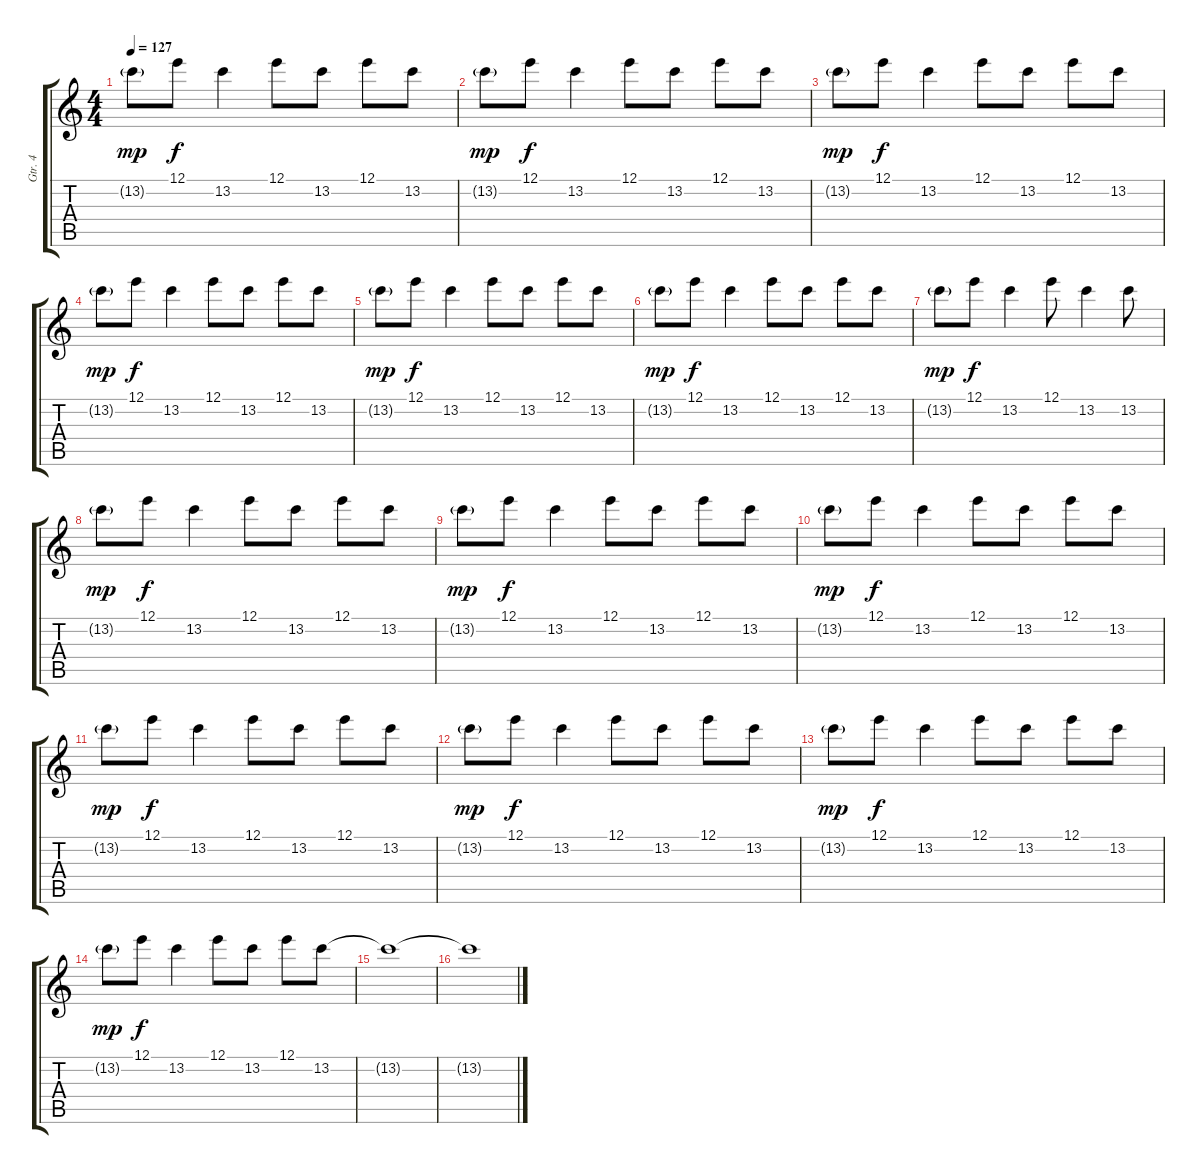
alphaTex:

\track ("Gtr. 4" "Gtr. 4") {instrument acousticguitarsteel}
\staff {score tabs}
\tuning (E4 B3 G3 D3 A2 E2) {hide}
\ts (4 4)
\tempo 127
\clef g2
\ks c
13.2{g}.8{dy mp} 12.1.8{dy f} 13.2.4 12.1.8 13.2.8 12.1.8 13.2.8 |
13.2{g}.8{dy mp} 12.1.8{dy f} 13.2.4 12.1.8 13.2.8 12.1.8 13.2.8 |
13.2{g}.8{dy mp} 12.1.8{dy f} 13.2.4 12.1.8 13.2.8 12.1.8 13.2.8 |
13.2{g}.8{dy mp} 12.1.8{dy f} 13.2.4 12.1.8 13.2.8 12.1.8 13.2.8 |
13.2{g}.8{dy mp} 12.1.8{dy f} 13.2.4 12.1.8 13.2.8 12.1.8 13.2.8 |
13.2{g}.8{dy mp} 12.1.8{dy f} 13.2.4 12.1.8 13.2.8 12.1.8 13.2.8 |
13.2{g}.8{dy mp} 12.1.8{dy f} 13.2.4 12.1.8 13.2.4 13.2.8 |
13.2{g}.8{dy mp} 12.1.8{dy f} 13.2.4 12.1.8 13.2.8 12.1.8 13.2.8 |
13.2{g}.8{dy mp} 12.1.8{dy f} 13.2.4 12.1.8 13.2.8 12.1.8 13.2.8 |
13.2{g}.8{dy mp} 12.1.8{dy f} 13.2.4 12.1.8 13.2.8 12.1.8 13.2.8 |
13.2{g}.8{dy mp} 12.1.8{dy f} 13.2.4 12.1.8 13.2.8 12.1.8 13.2.8 |
13.2{g}.8{dy mp} 12.1.8{dy f} 13.2.4 12.1.8 13.2.8 12.1.8 13.2.8 |
13.2{g}.8{dy mp} 12.1.8{dy f} 13.2.4 12.1.8 13.2.8 12.1.8 13.2.8 |
13.2{g}.8{dy mp} 12.1.8{dy f} 13.2.4 12.1.8 13.2.8 12.1.8 13.2.8 |
13.2{t}.1 |
13.2{t}.1
